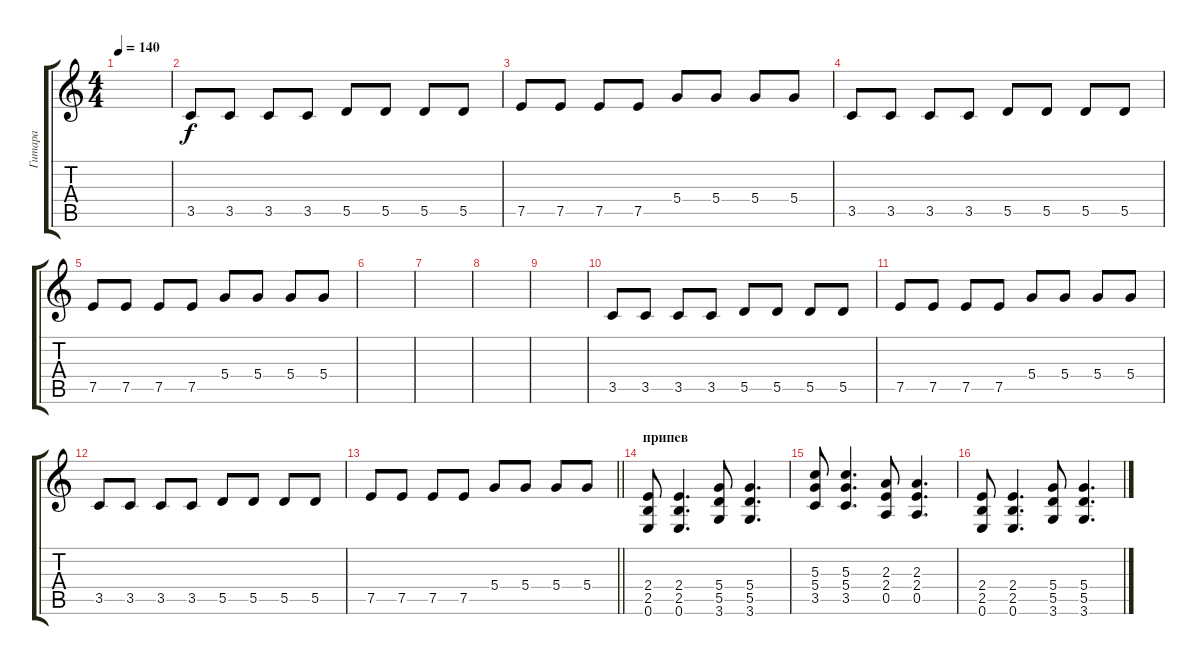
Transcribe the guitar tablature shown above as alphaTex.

\track ("Гитара" "Гитара") {instrument distortionguitar}
\staff {score tabs}
\tuning (E4 B3 G3 D3 A2 E2) {hide}
\ts (4 4)
\tempo 140
\clef g2
\ks c
|
3.5.8{balance 0} 3.5.8 3.5.8 3.5.8 5.5.8 5.5.8 5.5.8 5.5.8 |
7.5.8 7.5.8 7.5.8 7.5.8 5.4.8 5.4.8 5.4.8 5.4.8 |
3.5.8 3.5.8 3.5.8 3.5.8 5.5.8 5.5.8 5.5.8 5.5.8 |
7.5.8 7.5.8 7.5.8 7.5.8 5.4.8 5.4.8 5.4.8 5.4.8 |
|
|
|
|
3.5.8 3.5.8 3.5.8 3.5.8 5.5.8 5.5.8 5.5.8 5.5.8 |
7.5.8 7.5.8 7.5.8 7.5.8 5.4.8 5.4.8 5.4.8 5.4.8 |
3.5.8 3.5.8 3.5.8 3.5.8 5.5.8 5.5.8 5.5.8 5.5.8 |
\barLineRight lightlight
7.5.8 7.5.8 7.5.8 7.5.8 5.4.8 5.4.8 5.4.8 5.4.8 |
\section ("" "припев")
(2.4 2.5 0.6).8 (2.4 2.5 0.6).4{d} (5.4 5.5 3.6).8 (5.4 5.5 3.6).4{d} |
(5.3 5.4 3.5).8 (5.3 5.4 3.5).4{d} (2.3 2.4 0.5).8 (2.3 2.4 0.5).4{d} |
(2.4 2.5 0.6).8 (2.4 2.5 0.6).4{d} (5.4 5.5 3.6).8 (5.4 5.5 3.6).4{d}
